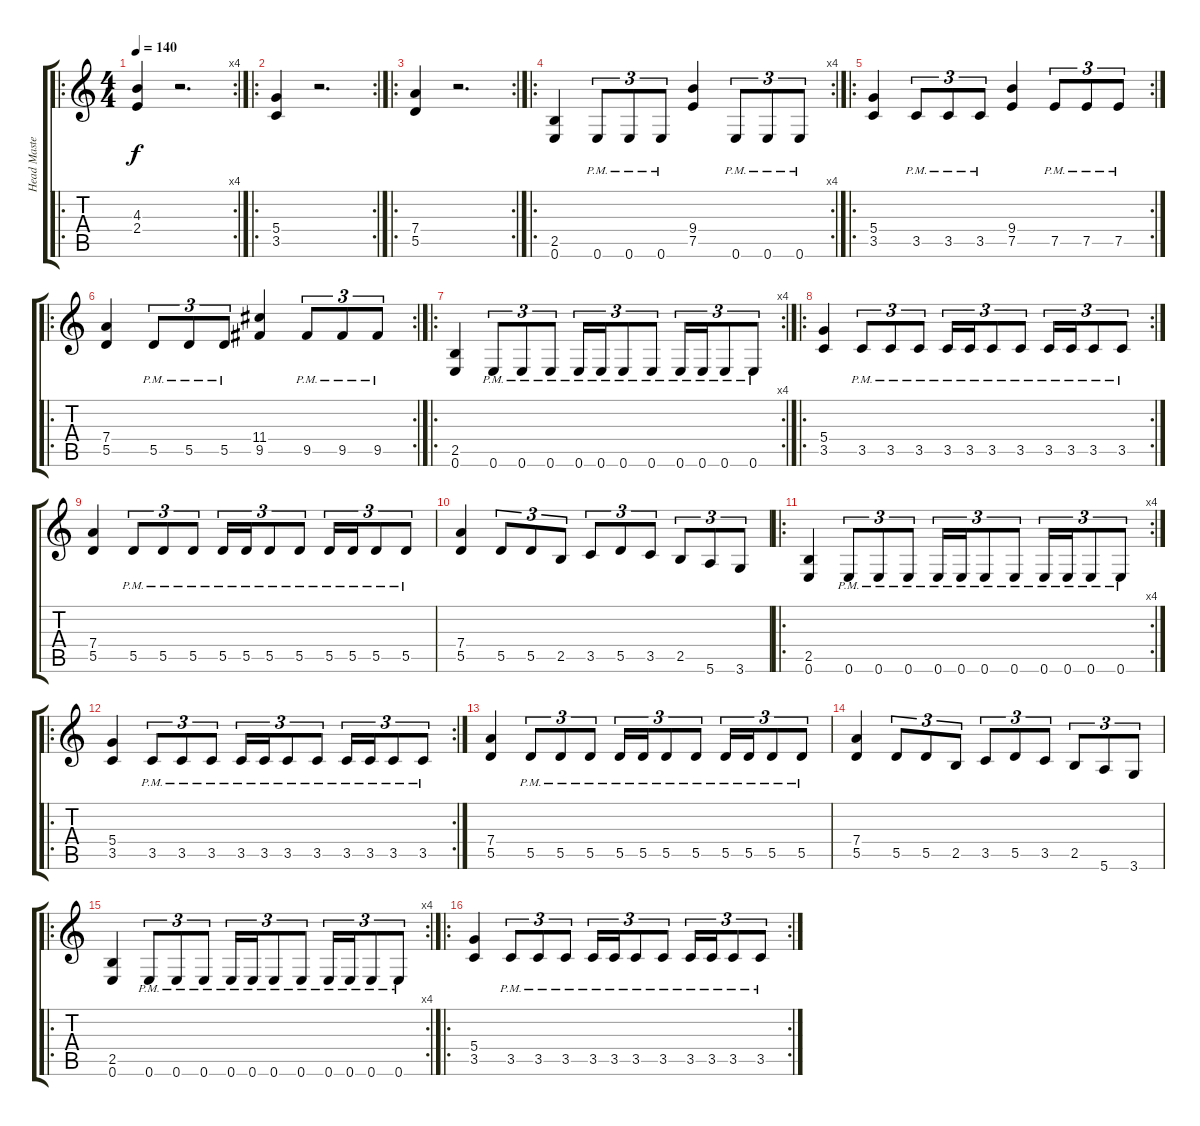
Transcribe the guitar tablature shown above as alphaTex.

\track ("Head Master" "Head Maste") {instrument distortionguitar}
\staff {score tabs}
\tuning (E4 B3 G3 D3 A2 E2) {hide}
\ro
\rc 4
\ts (4 4)
\tempo 140
\clef g2
\ks c
(4.3 2.4).4{dy f instrument distortionguitar} r.2{d} |
\ro
\rc 2
(5.4 3.5).4 r.2{d} |
\ro
\rc 2
(7.4 5.5).4 r.2{d} |
\ro
\rc 4
(2.5 0.6).4 0.6{pm}.8{tu (3 2)} 0.6{pm}.8{tu (3 2)} 0.6{pm}.8{tu (3 2)} (9.4 7.5).4 0.6{pm}.8{tu (3 2)} 0.6{pm}.8{tu (3 2)} 0.6{pm}.8{tu (3 2)} |
\ro
\rc 2
(5.4 3.5).4 3.5{pm}.8{tu (3 2)} 3.5{pm}.8{tu (3 2)} 3.5{pm}.8{tu (3 2)} (9.4 7.5).4 7.5{pm}.8{tu (3 2)} 7.5{pm}.8{tu (3 2)} 7.5{pm}.8{tu (3 2)} |
\ro
\rc 2
(7.4 5.5).4 5.5{pm}.8{tu (3 2)} 5.5{pm}.8{tu (3 2)} 5.5{pm}.8{tu (3 2)} (11.4 9.5).4 9.5{pm}.8{tu (3 2)} 9.5{pm}.8{tu (3 2)} 9.5{pm}.8{tu (3 2)} |
\ro
\rc 4
(2.5 0.6).4 0.6{pm}.8{tu (3 2)} 0.6{pm}.8{tu (3 2)} 0.6{pm}.8{tu (3 2)} 0.6{pm}.16{tu (3 2)} 0.6{pm}.16{tu (3 2)} 0.6{pm}.8{tu (3 2)} 0.6{pm}.8{tu (3 2)} 0.6{pm}.16{tu (3 2)} 0.6{pm}.16{tu (3 2)} 0.6{pm}.8{tu (3 2)} 0.6{pm}.8{tu (3 2)} |
\ro
\rc 2
(5.4 3.5).4 3.5{pm}.8{tu (3 2)} 3.5{pm}.8{tu (3 2)} 3.5{pm}.8{tu (3 2)} 3.5{pm}.16{tu (3 2)} 3.5{pm}.16{tu (3 2)} 3.5{pm}.8{tu (3 2)} 3.5{pm}.8{tu (3 2)} 3.5{pm}.16{tu (3 2)} 3.5{pm}.16{tu (3 2)} 3.5{pm}.8{tu (3 2)} 3.5{pm}.8{tu (3 2)} |
(7.4 5.5).4 5.5{pm}.8{tu (3 2)} 5.5{pm}.8{tu (3 2)} 5.5{pm}.8{tu (3 2)} 5.5{pm}.16{tu (3 2)} 5.5{pm}.16{tu (3 2)} 5.5{pm}.8{tu (3 2)} 5.5{pm}.8{tu (3 2)} 5.5{pm}.16{tu (3 2)} 5.5{pm}.16{tu (3 2)} 5.5{pm}.8{tu (3 2)} 5.5{pm}.8{tu (3 2)} |
(7.4 5.5).4 5.5.8{tu (3 2)} 5.5.8{tu (3 2)} 2.5.8{tu (3 2)} 3.5.8{tu (3 2)} 5.5.8{tu (3 2)} 3.5.8{tu (3 2)} 2.5.8{tu (3 2)} 5.6.8{tu (3 2)} 3.6.8{tu (3 2)} |
\ro
\rc 4
(2.5 0.6).4 0.6{pm}.8{tu (3 2)} 0.6{pm}.8{tu (3 2)} 0.6{pm}.8{tu (3 2)} 0.6{pm}.16{tu (3 2)} 0.6{pm}.16{tu (3 2)} 0.6{pm}.8{tu (3 2)} 0.6{pm}.8{tu (3 2)} 0.6{pm}.16{tu (3 2)} 0.6{pm}.16{tu (3 2)} 0.6{pm}.8{tu (3 2)} 0.6{pm}.8{tu (3 2)} |
\ro
\rc 2
(5.4 3.5).4 3.5{pm}.8{tu (3 2)} 3.5{pm}.8{tu (3 2)} 3.5{pm}.8{tu (3 2)} 3.5{pm}.16{tu (3 2)} 3.5{pm}.16{tu (3 2)} 3.5{pm}.8{tu (3 2)} 3.5{pm}.8{tu (3 2)} 3.5{pm}.16{tu (3 2)} 3.5{pm}.16{tu (3 2)} 3.5{pm}.8{tu (3 2)} 3.5{pm}.8{tu (3 2)} |
(7.4 5.5).4 5.5{pm}.8{tu (3 2)} 5.5{pm}.8{tu (3 2)} 5.5{pm}.8{tu (3 2)} 5.5{pm}.16{tu (3 2)} 5.5{pm}.16{tu (3 2)} 5.5{pm}.8{tu (3 2)} 5.5{pm}.8{tu (3 2)} 5.5{pm}.16{tu (3 2)} 5.5{pm}.16{tu (3 2)} 5.5{pm}.8{tu (3 2)} 5.5{pm}.8{tu (3 2)} |
(7.4 5.5).4 5.5.8{tu (3 2)} 5.5.8{tu (3 2)} 2.5.8{tu (3 2)} 3.5.8{tu (3 2)} 5.5.8{tu (3 2)} 3.5.8{tu (3 2)} 2.5.8{tu (3 2)} 5.6.8{tu (3 2)} 3.6.8{tu (3 2)} |
\ro
\rc 4
(2.5 0.6).4 0.6{pm}.8{tu (3 2)} 0.6{pm}.8{tu (3 2)} 0.6{pm}.8{tu (3 2)} 0.6{pm}.16{tu (3 2)} 0.6{pm}.16{tu (3 2)} 0.6{pm}.8{tu (3 2)} 0.6{pm}.8{tu (3 2)} 0.6{pm}.16{tu (3 2)} 0.6{pm}.16{tu (3 2)} 0.6{pm}.8{tu (3 2)} 0.6{pm}.8{tu (3 2)} |
\ro
\rc 2
(5.4 3.5).4 3.5{pm}.8{tu (3 2)} 3.5{pm}.8{tu (3 2)} 3.5{pm}.8{tu (3 2)} 3.5{pm}.16{tu (3 2)} 3.5{pm}.16{tu (3 2)} 3.5{pm}.8{tu (3 2)} 3.5{pm}.8{tu (3 2)} 3.5{pm}.16{tu (3 2)} 3.5{pm}.16{tu (3 2)} 3.5{pm}.8{tu (3 2)} 3.5{pm}.8{tu (3 2)}
